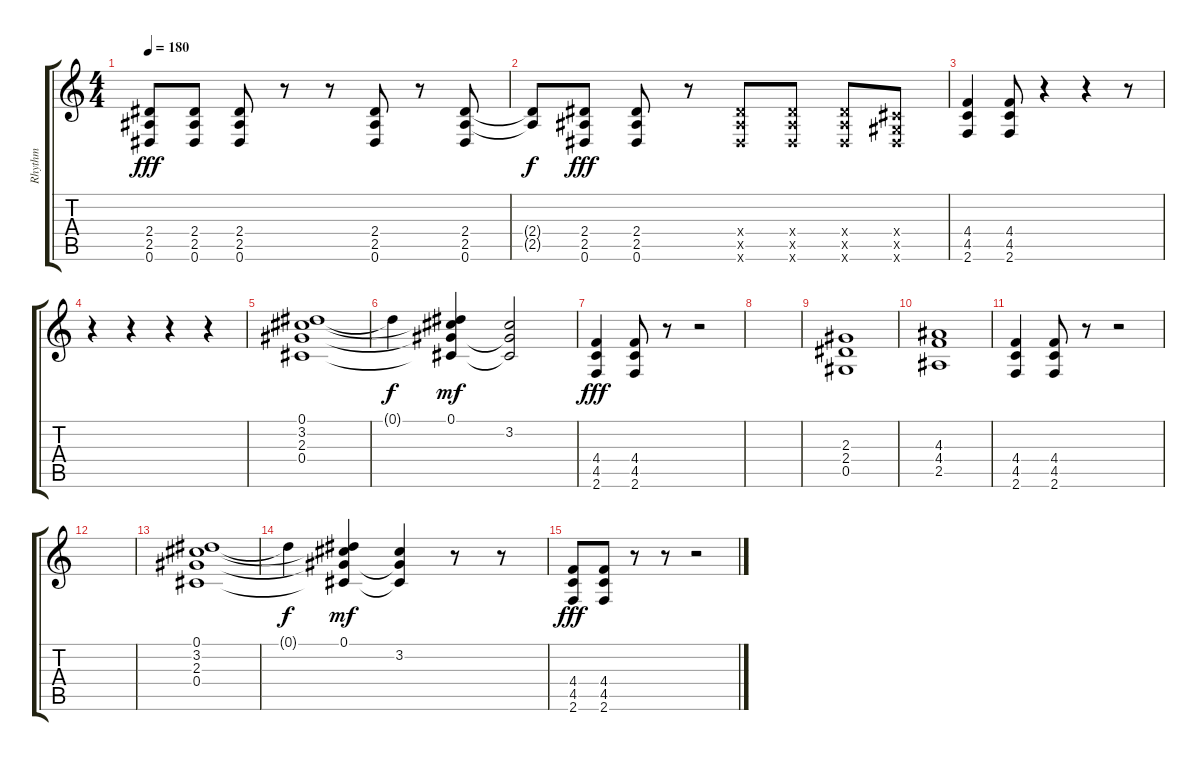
\track ("Rhythm" "Rhythm") {instrument overdrivenguitar}
\staff {score tabs}
\tuning (Eb4 Bb3 Gb3 Db3 Ab2 Eb2) {hide}
\ts (4 4)
\tempo 180
\clef g2
\ks c
(2.4 2.5 0.6).8{dy fff} (2.4 2.5 0.6).8 (2.4 2.5 0.6).8 r.8 r.8 (2.4 2.5 0.6).8 r.8 (2.4 2.5 0.6).8 |
(2.4{t} 2.5{t}).8{dy f} (2.4 2.5 0.6).8{dy fff} (2.4 2.5 0.6).8 r.8 (2.4{x} 2.5{x} 0.6{x}).8 (2.4{x} 2.5{x} 0.6{x}).8 (2.4{x} 2.5{x} 0.6{x}).8 (0.4{x} 0.5{x} 0.6{x}).8 |
(4.4 4.5 2.6).4 (4.4 4.5 2.6).8 r.4 r.4 r.8 |
r.4 r.4 r.4 r.4 |
(0.1 3.2 2.3 0.4).1 |
0.1{t}.4{dy f} (0.1 3.2{t} 2.3{t} 0.4{t}).4{dy mf} (3.2 2.3{t} 0.4{t}).2 |
(4.4 4.5 2.6).4{dy fff} (4.4 4.5 2.6).8 r.8 r.2 |
|
(2.3 2.4 0.5).1 |
(4.3 4.4 2.5).1 |
(4.4 4.5 2.6).4 (4.4 4.5 2.6).8 r.8 r.2 |
|
(0.1 3.2 2.3 0.4).1 |
0.1{t}.4{dy f} (0.1 3.2{t} 2.3{t} 0.4{t}).4{dy mf} (3.2 2.3{t} 0.4{t}).4 r.8 r.8 |
(4.4 4.5 2.6).8{dy fff} (4.4 4.5 2.6).8 r.8 r.8 r.2
